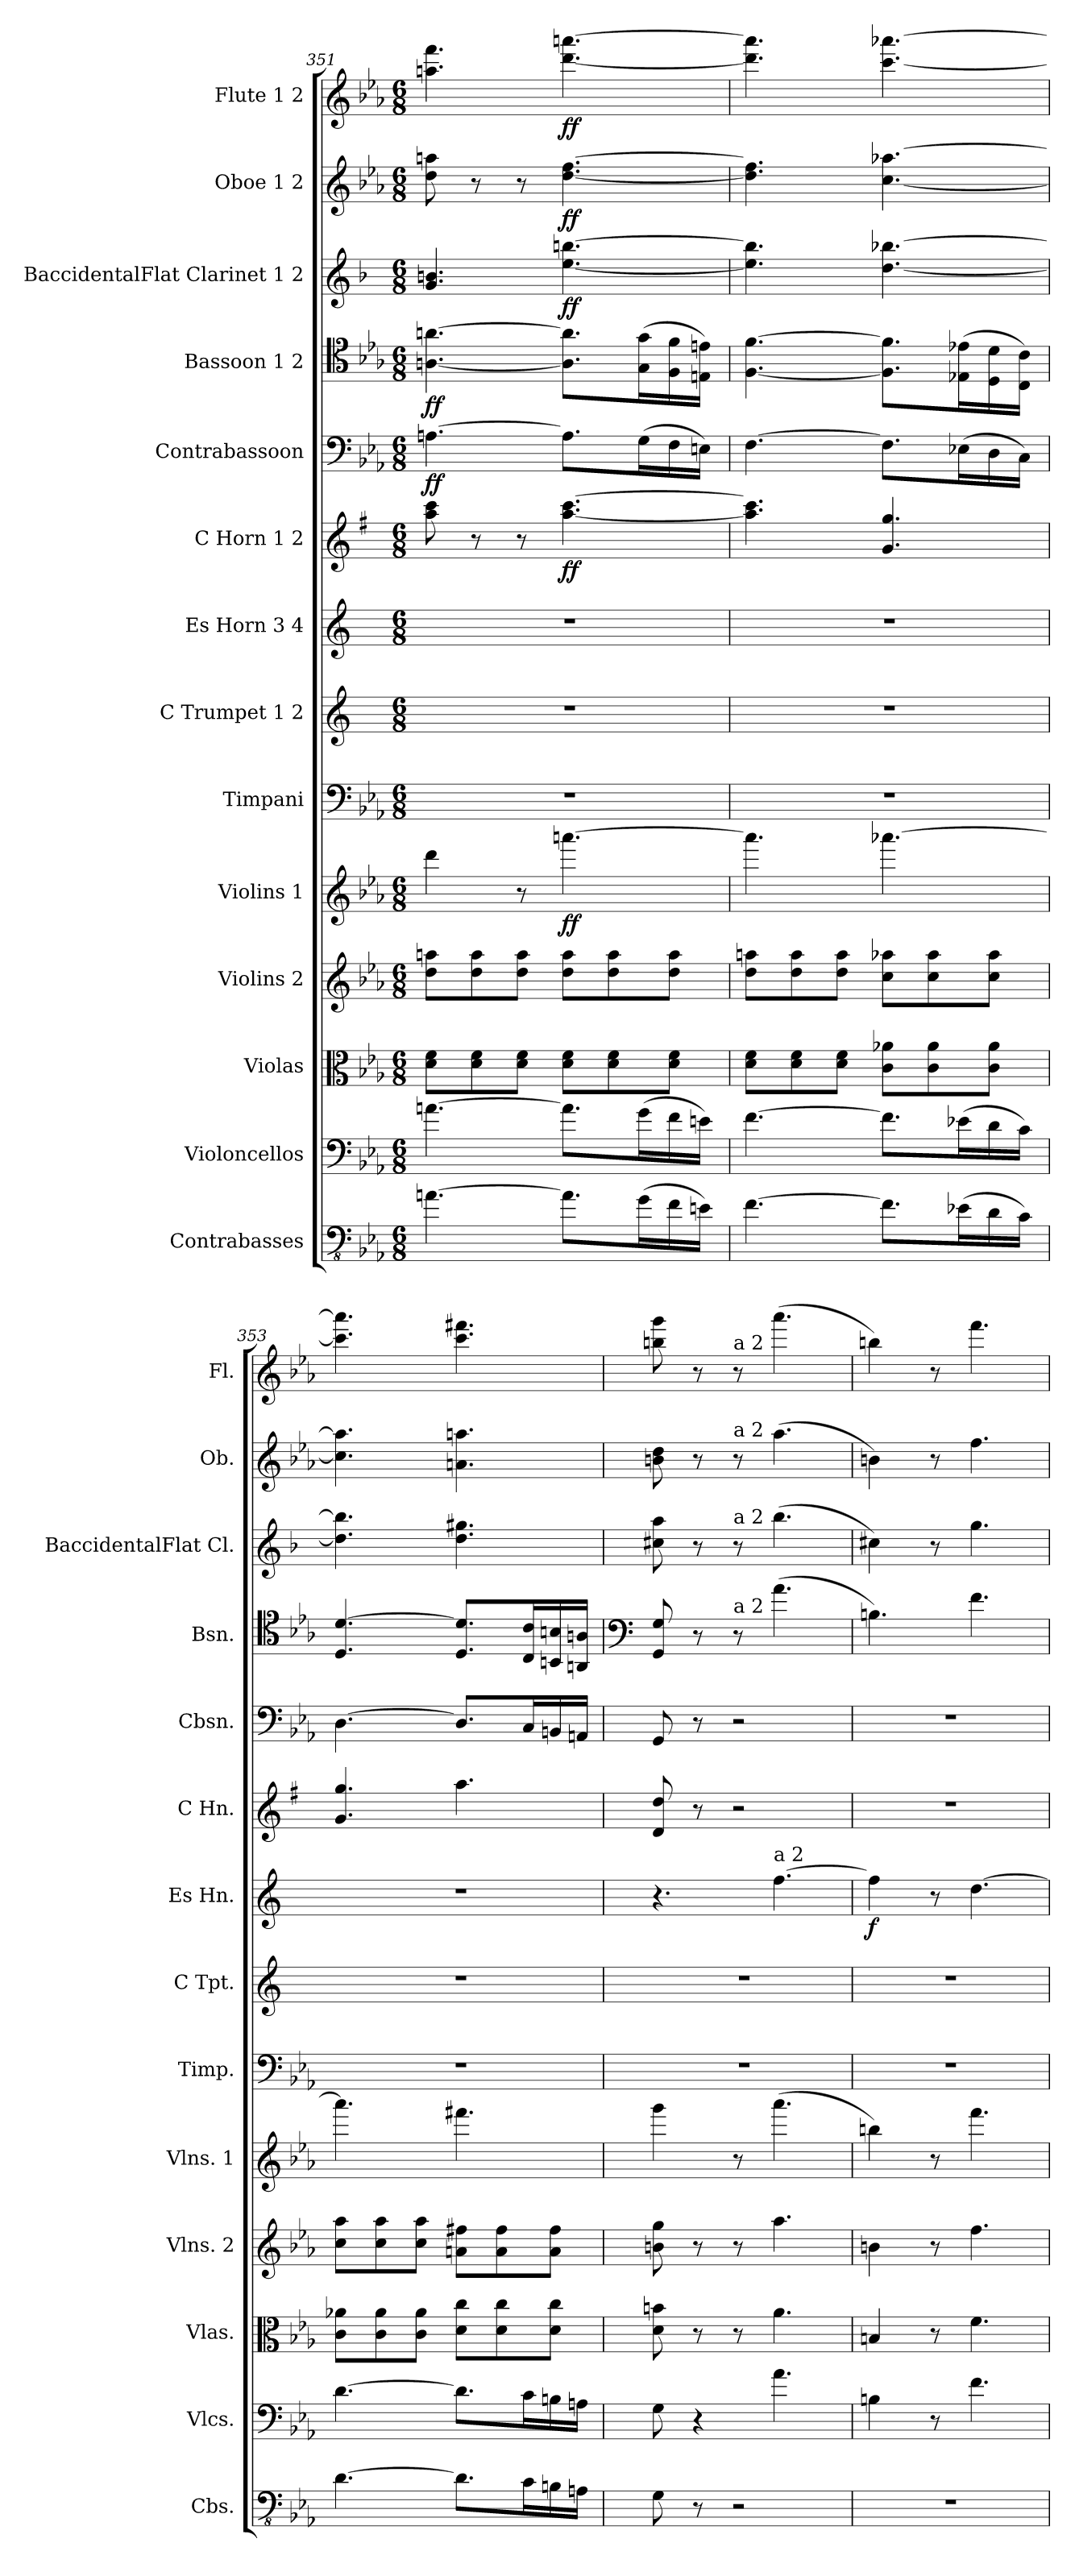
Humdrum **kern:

**kern	**kern	**kern	**kern	**kern	**dynam	**kern	**kern	**kern	**dynam	**kern	**dynam	**kern	**dynam	**kern	**dynam	**kern	**dynam	**kern	**dynam	**kern	**dynam
*part14	*part13	*part12	*part11	*part10	*part10	*part9	*part8	*part7	*part7	*part6	*part6	*part5	*part5	*part4	*part4	*part3	*part3	*part2	*part2	*part1	*part1
*staff14	*staff13	*staff12	*staff11	*staff10	*staff10	*staff9	*staff8	*staff7	*staff7	*staff6	*staff6	*staff5	*staff5	*staff4	*staff4	*staff3	*staff3	*staff2	*staff2	*staff1	*staff1
*I"Contrabasses	*I"Violoncellos	*I"Violas	*I"Violins 2	*I"Violins 1	*	*I"Timpani	*I"C Trumpet 1 2	*I"Es Horn 3 4	*	*I"C Horn 1 2	*	*I"Contrabassoon	*	*I"Bassoon 1 2	*	*I"BaccidentalFlat Clarinet 1 2	*	*I"Oboe 1 2	*	*I"Flute  1 2	*
*I'Cbs.	*I'Vlcs.	*I'Vlas.	*I'Vlns. 2	*I'Vlns. 1	*	*I'Timp.	*I'C Tpt.	*I'Es Hn.	*	*I'C Hn.	*	*I'Cbsn.	*	*I'Bsn.	*	*I'BaccidentalFlat Cl.	*	*I'Ob.	*	*I'Fl.	*
*clefFv4	*clefF4	*clefC3	*clefG2	*clefG2	*	*clefF4	*clefG2	*clefG2	*	*clefG2	*	*clefF4	*	*clefC4	*	*clefG2	*	*clefG2	*	*clefG2	*
*	*	*	*	*	*	*	*	*ITrd5c9	*	*ITrd4c7	*	*ITrd7c12	*	*	*	*ITrd1c2	*	*	*	*	*
*k[b-e-a-]	*k[b-e-a-]	*k[b-e-a-]	*k[b-e-a-]	*k[b-e-a-]	*	*k[b-e-a-]	*k[]	*k[b-e-a-]	*	*k[]	*	*k[b-e-a-]	*	*k[b-e-a-]	*	*k[b-e-a-]	*	*k[b-e-a-]	*	*k[b-e-a-]	*
*M6/8	*M6/8	*M6/8	*M6/8	*M6/8	*	*M6/8	*M6/8	*M6/8	*	*M6/8	*	*M6/8	*	*M6/8	*	*M6/8	*	*M6/8	*	*M6/8	*
=351	=351	=351	=351	=351	=351	=351	=351	=351	=351	=351	=351	=351	=351	=351	=351	=351	=351	=351	=351	=351	=351
!	!	!	!	!	!	!	!	!	!	!	!	!	!LO:DY:b	!	!LO:DY:b	!	!	!	!	!	!
[4.An\	[4.an\	8d\ 8f\L	8dd\ 8aan\L	4ddd\	.	2.r	2.r	2.r	.	8dd\ 8ff\	.	[4.AAn\	ff	[4.An\ [4.an\	ff	4.f/ 4.an/	.	8dd\ 8aan\	.	4.aan\ 4.fff\	.
.	.	8d\ 8f\	8dd\ 8aa\	.	.	.	.	.	.	8r	.	.	.	.	.	.	.	8r	.	.	.
.	.	8d\ 8f\J	8dd\ 8aa\J	8r	.	.	.	.	.	8r	.	.	.	.	.	.	.	8r	.	.	.
!	!	!	!	!	!LO:DY:b	!	!	!	!	!	!LO:DY:b	!	!	!	!	!	!LO:DY:b	!	!LO:DY:b	!	!LO:DY:b
8.A\L]	8.a\L]	8d\ 8f\L	8dd\ 8aa\L	[4.aaan\	ff	.	.	.	.	[4.dd\ [4.ff\	ff	8.AA\L]	.	8.A\] 8.a\]L	.	[4.dd\ [4.aan\	ff	[4.dd\ [4.ff\	ff	[4.ddd\ [4.aaan\	ff
.	.	8d\ 8f\	8dd\ 8aa\	.	.	.	.	.	.	.	.	.	.	.	.	.	.	.	.	.	.
(>16G\L	(>16g\L	.	.	.	.	.	.	.	.	.	.	(>16GG\L	.	(>16G\ 16g\L	.	.	.	.	.	.	.
16F\	16f\	8d\ 8f\J	8dd\ 8aa\J	.	.	.	.	.	.	.	.	16FF\	.	16F\ 16f\	.	.	.	.	.	.	.
16En\JJ)	16en\JJ)	.	.	.	.	.	.	.	.	.	.	16EEn\JJ)	.	16En\ 16en\JJ)	.	.	.	.	.	.	.
=352	=352	=352	=352	=352	=352	=352	=352	=352	=352	=352	=352	=352	=352	=352	=352	=352	=352	=352	=352	=352	=352
[4.F\	[4.f\	8d\ 8f\L	8dd\ 8aan\L	4.aaa\]	.	2.r	2.r	2.r	.	4.dd\] 4.ff\]	.	[4.FF\	.	[4.F\ [4.f\	.	4.dd\] 4.aa\]	.	4.dd\] 4.ff\]	.	4.ddd\] 4.aaa\]	.
.	.	8d\ 8f\	8dd\ 8aa\	.	.	.	.	.	.	.	.	.	.	.	.	.	.	.	.	.	.
.	.	8d\ 8f\J	8dd\ 8aa\J	.	.	.	.	.	.	.	.	.	.	.	.	.	.	.	.	.	.
8.F\L]	8.f\L]	8c\ 8a-X\L	8cc\ 8aa-X\L	[4.aaa-X\	.	.	.	.	.	4.c/ 4.cc/	.	8.FF\L]	.	8.F\] 8.f\]L	.	[4.cc\ [4.aa-X\	.	[4.cc\ [4.aa-X\	.	[4.ccc\ [4.aaa-X\	.
.	.	8c\ 8a-\	8cc\ 8aa-\	.	.	.	.	.	.	.	.	.	.	.	.	.	.	.	.	.	.
(>16E-X\L	(>16e-X\L	.	.	.	.	.	.	.	.	.	.	(>16EE-X\L	.	(>16E-X\ 16e-X\L	.	.	.	.	.	.	.
16D\	16d\	8c\ 8a-\J	8cc\ 8aa-\J	.	.	.	.	.	.	.	.	16DD\	.	16D\ 16d\	.	.	.	.	.	.	.
16C\JJ)	16c\JJ)	.	.	.	.	.	.	.	.	.	.	16CC\JJ)	.	16C\ 16c\JJ)	.	.	.	.	.	.	.
!!LO:PB:g=z
=353	=353	=353	=353	=353	=353	=353	=353	=353	=353	=353	=353	=353	=353	=353	=353	=353	=353	=353	=353	=353	=353
[4.D\	[4.d\	8c\ 8a-X\L	8cc\ 8aa-\L	4.aaa-\]	.	2.r	2.r	2.r	.	4.c/ 4.cc/	.	[4.DD\	.	4.D/ [4.d/	.	4.cc\] 4.aa-\]	.	4.cc\] 4.aa-\]	.	4.ccc\] 4.aaa-\]	.
.	.	8c\ 8a-\	8cc\ 8aa-\	.	.	.	.	.	.	.	.	.	.	.	.	.	.	.	.	.	.
.	.	8c\ 8a-\J	8cc\ 8aa-\J	.	.	.	.	.	.	.	.	.	.	.	.	.	.	.	.	.	.
8.D\L]	8.d\L]	8d\ 8cc\L	8an\ 8ff#X\L	4.fff#X\	.	.	.	.	.	4.dd\	.	8.DD/L]	.	8.D/ 8.d/]L	.	4.cc\ 4.ff#X\	.	4.an\ 4.aan\	.	4.ccc\ 4.fff#X\	.
.	.	8d\ 8cc\	8a\ 8ff#\	.	.	.	.	.	.	.	.	.	.	.	.	.	.	.	.	.	.
16C\L	16c\L	.	.	.	.	.	.	.	.	.	.	16CC/L	.	16C/ 16c/L	.	.	.	.	.	.	.
16BBn\	16Bn\	8d\ 8cc\J	8a\ 8ff#\J	.	.	.	.	.	.	.	.	16BBBn/	.	16BBn/ 16Bn/	.	.	.	.	.	.	.
16AAn\JJ	16An\JJ	.	.	.	.	.	.	.	.	.	.	16AAAn/JJ	.	16AAn/ 16An/JJ	.	.	.	.	.	.	.
=354	=354	=354	=354	=354	=354	=354	=354	=354	=354	=354	=354	=354	=354	=354	=354	=354	=354	=354	=354	=354	=354
*	*	*	*	*	*	*	*	*	*	*	*	*	*	*clefF4	*	*	*	*	*	*	*
8GG\	8G\	8d\ 8bn\	8bn\ 8gg\	4ggg\	.	2.r	2.r	4.r	.	8G/ 8g/	.	8GGG/	.	8GG/ 8G/	.	8bn\ 8gg\	.	8bn\ 8dd\	.	8bbn\ 8ggg\	.
8r	4r	8r	8r	.	.	.	.	.	.	8r	.	8r	.	8r	.	8r	.	8r	.	8r	.
!	!	!	!	!	!	!	!	!	!	!	!	!	!	!	!	!	!	!	!	!LO:TX:a:t=a 2	!
!	!	!	!	!	!	!	!	!	!	!	!	!	!	!	!	!	!	!LO:TX:a:t=a 2	!	!	!
!	!	!	!	!	!	!	!	!	!	!	!	!	!	!	!	!LO:TX:a:t=a 2	!	!	!	!	!
!	!	!	!	!	!	!	!	!	!	!	!	!	!	!LO:TX:a:t=a 2	!	!	!	!	!	!	!
2r	.	8r	8r	8r	.	.	.	.	.	2r	.	2r	.	8r	.	8r	.	8r	.	8r	.
!	!	!	!	!	!	!	!	!LO:TX:a:t=a 2	!	!	!	!	!	!	!	!	!	!	!	!	!
.	4.a-\	4.a-\	4.aa-\	(>4.aaa-\	.	.	.	[4.a-\	.	.	.	.	.	(>4.a-\	.	(>4.aa-\	.	(>4.aa-\	.	(>4.aaa-\	.
=355	=355	=355	=355	=355	=355	=355	=355	=355	=355	=355	=355	=355	=355	=355	=355	=355	=355	=355	=355	=355	=355
!	!	!	!	!	!	!	!	!	!LO:DY:b	!	!	!	!	!	!	!	!	!	!	!	!
2.r	4Bn\	4Bn/	4bn\	4bbn\)	.	2.r	2.r	4a-\]	f	2.r	.	2.r	.	4.Bn\)	.	4bn\)	.	4bn\)	.	4bbn\)	.
.	8r	8r	8r	8r	.	.	.	8r	.	.	.	.	.	.	.	8r	.	8r	.	8r	.
.	4.f\	4.f\	4.ff\	4.fff\	.	.	.	[4.f\	.	.	.	.	.	4.f\	.	4.ff\	.	4.ff\	.	4.fff\	.
=	=	=	=	=	=	=	=	=	=	=	=	=	=	=	=	=	=	=	=	=	=
*-	*-	*-	*-	*-	*-	*-	*-	*-	*-	*-	*-	*-	*-	*-	*-	*-	*-	*-	*-	*-	*-
